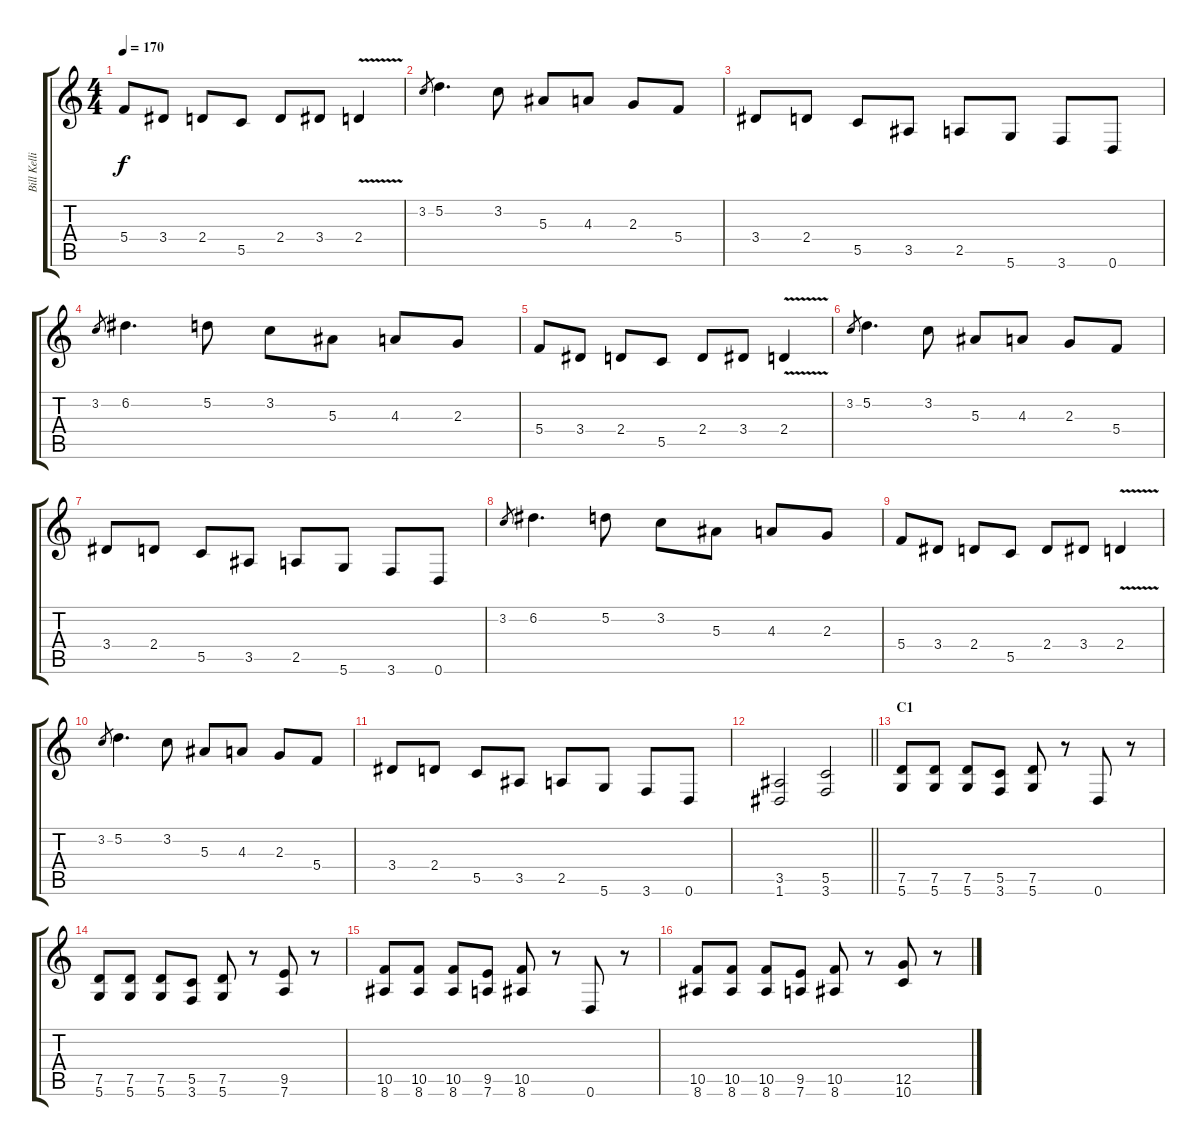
\track ("Bill Kelliher" "Bill Kelli") {instrument distortionguitar}
\staff {score tabs}
\tuning (D4 A3 F3 C3 G2 D2) {hide}
\ts (4 4)
\tempo 170
\clef g2
\ks c
5.4.8{dy f} 3.4.8 2.4.8 5.5.8 2.4.8 3.4.8 2.4{v}.4 |
3.2.8{gr} 5.2.4{d} 3.2.8 5.3.8 4.3.8 2.3.8 5.4.8 |
3.4.8 2.4.8 5.5.8 3.5.8 2.5.8 5.6.8 3.6.8 0.6.8 |
3.2.8{gr} 6.2.4{d} 5.2.8 3.2.8 5.3.8 4.3.8 2.3.8 |
5.4.8 3.4.8 2.4.8 5.5.8 2.4.8 3.4.8 2.4{v}.4 |
3.2.8{gr} 5.2.4{d} 3.2.8 5.3.8 4.3.8 2.3.8 5.4.8 |
3.4.8 2.4.8 5.5.8 3.5.8 2.5.8 5.6.8 3.6.8 0.6.8 |
3.2.8{gr} 6.2.4{d} 5.2.8 3.2.8 5.3.8 4.3.8 2.3.8 |
5.4.8 3.4.8 2.4.8 5.5.8 2.4.8 3.4.8 2.4{v}.4 |
3.2.8{gr} 5.2.4{d} 3.2.8 5.3.8 4.3.8 2.3.8 5.4.8 |
3.4.8 2.4.8 5.5.8 3.5.8 2.5.8 5.6.8 3.6.8 0.6.8 |
\barLineRight lightlight
(3.5 1.6).2 (5.5 3.6).2 |
\section ("" "C1")
(7.5 5.6).8 (7.5 5.6).8 (7.5 5.6).8 (5.5 3.6).8 (7.5 5.6).8 r.8 0.6.8 r.8 |
(7.5 5.6).8 (7.5 5.6).8 (7.5 5.6).8 (5.5 3.6).8 (7.5 5.6).8 r.8 (9.5 7.6).8 r.8 |
(10.5 8.6).8 (10.5 8.6).8 (10.5 8.6).8 (9.5 7.6).8 (10.5 8.6).8 r.8 0.6.8 r.8 |
(10.5 8.6).8 (10.5 8.6).8 (10.5 8.6).8 (9.5 7.6).8 (10.5 8.6).8 r.8 (12.5 10.6).8 r.8
